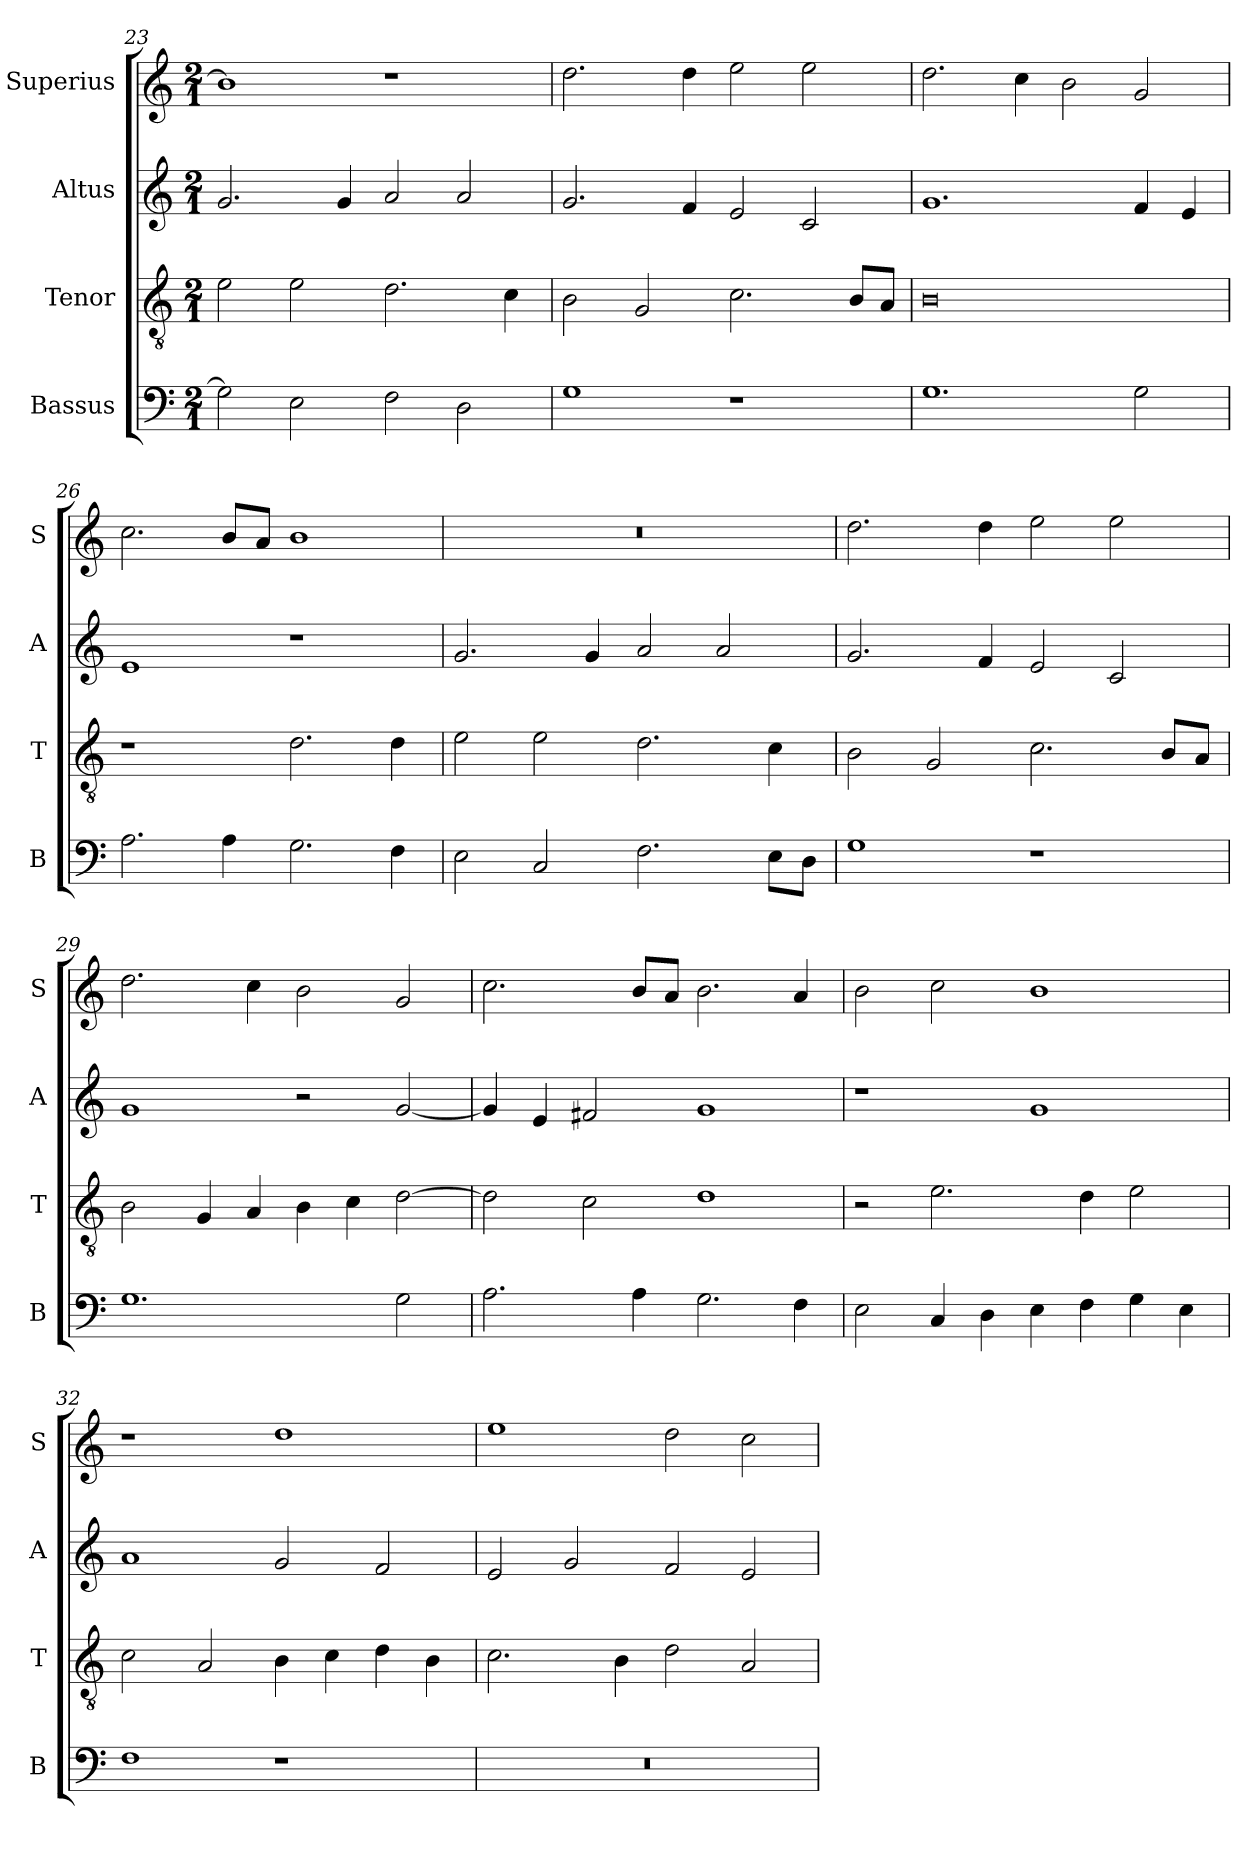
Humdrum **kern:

**kern	**kern	**kern	**kern
*part4	*part3	*part2	*part1
*staff4	*staff3	*staff2	*staff1
*I"Bassus	*I"Tenor	*I"Altus	*I"Superius
*I'B	*I'T	*I'A	*I'S
*clefF4	*clefGv2	*clefG2	*clefG2
*k[]	*k[]	*k[]	*k[]
*C:	*C:	*C:	*C:
*M2/1	*M2/1	*M2/1	*M2/1
=23	=23	=23	=23
2G]	2e	2.g	1b]
2E	2e	.	.
.	.	4g	.
2F	2.d	2a	1r
2D	.	2a	.
.	4c	.	.
=24	=24	=24	=24
1G	2B	2.g	2.dd
.	2G	.	.
.	.	4f	4dd
1r	2.c	2e	2ee
.	.	2c	2ee
.	8BL	.	.
.	8AJ	.	.
=25	=25	=25	=25
1.G	0B	1.g	2.dd
.	.	.	4cc
.	.	.	2b
2G	.	4f	2g
.	.	4e	.
=26	=26	=26	=26
2.A	1r	1e	2.cc
4A	.	.	8bL
.	.	.	8aJ
2.G	2.d	1r	1b
4F	4d	.	.
=27	=27	=27	=27
2E	2e	2.g	0r
2C	2e	.	.
.	.	4g	.
2.F	2.d	2a	.
.	.	2a	.
8EL	4c	.	.
8DJ	.	.	.
=28	=28	=28	=28
1G	2B	2.g	2.dd
.	2G	.	.
.	.	4f	4dd
1r	2.c	2e	2ee
.	.	2c	2ee
.	8BL	.	.
.	8AJ	.	.
=29	=29	=29	=29
1.G	2B	1g	2.dd
.	4G	.	.
.	4A	.	4cc
.	4B	2r	2b
.	4c	.	.
2G	[2d	[2g	2g
=30	=30	=30	=30
2.A	2d]	4g]	2.cc
.	.	4e	.
.	2c	2f#X	.
4A	.	.	8bL
.	.	.	8aJ
2.G	1d	1g	2.b
4F	.	.	4a
=31	=31	=31	=31
2E	2r	1r	2b
4C	2.e	.	2cc
4D	.	.	.
4E	.	1g	1b
4F	4d	.	.
4G	2e	.	.
4E	.	.	.
=32	=32	=32	=32
1F	2c	1a	1r
.	2A	.	.
1r	4B	2g	1dd
.	4c	.	.
.	4d	2f	.
.	4B	.	.
=33	=33	=33	=33
0r	2.c	2e	1ee
.	.	2g	.
.	4B	.	.
.	2d	2f	2dd
.	2A	2e	2cc
=	=	=	=
*-	*-	*-	*-
